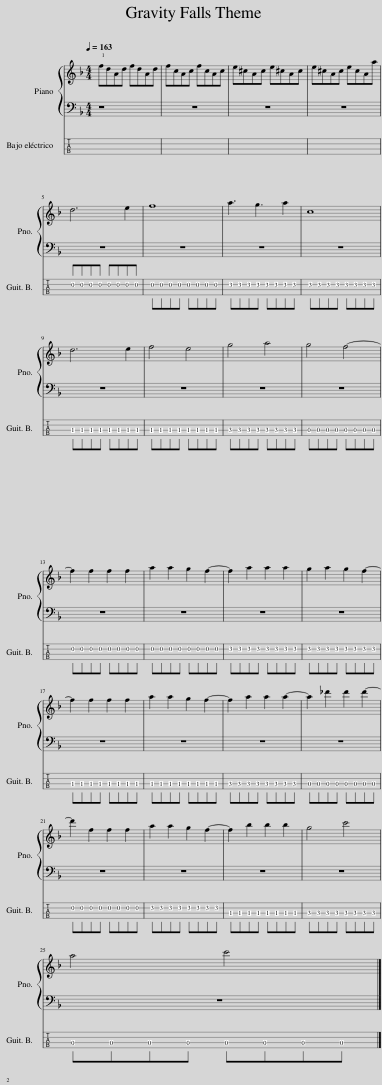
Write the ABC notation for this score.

X:1
%%score 1 2
L:1/8
Q:1/4=163
M:4/4
I:linebreak $
K:F
V:1 treble
V:2 tab transpose=-12 stafflines=4 strings=E2,A2,D3,G3
V:1
 !1!fdAd fdAd | fcAc fcAc | e^cAc e^cAc | e^cAc ecAa |$ d6 e2 | %5
 f8 | a3 g3 a2 | c8 |$ d6 e2 | f4 e4 | %10
 g4 a4 | g4 f4- |$ f2 f2 f2 f2 | a2 a2 g2 f2- | f2 a2 a2 a2 | %15
 g2 a2 g2 f2- |$ f2 f2 f2 f2 | a2 a2 g2 f2- | f2 a2 a2 a2- | a2 _d'2 d'2 d'2- |$ %20
 d'2 f2 f2 f2 | a2 a2 g2 f2- | f2 b2 b2 b2 | g4 c'4 |$ a4 c'4 |] %25
V:2
 x8 | x8 | x8 | x8 |$ !2!D,,!2!D,,!2!D,,!2!D,, !2!D,,!2!D,,!2!D,,!2!D,, | %5
 !2!D,,!2!D,,!2!D,,!2!D,, !2!D,,!2!D,,!2!D,,!2!D,, | !2!F,,!2!F,,!2!F,,!2!F,, !2!F,,!2!F,,!2!F,,!2!F,, | !2!F,,!2!F,,!2!F,,!2!F,, !2!F,,!2!F,,!2!F,,!2!F,, |$ !3!B,,,!3!B,,,!3!B,,,!3!B,,, !3!B,,,!3!B,,,!3!B,,,!3!B,,, | !3!B,,,!3!B,,,!3!B,,,!3!B,,, !3!B,,,!3!B,,,!3!B,,,!3!B,,, | %10
 !3!C,,!3!C,,!3!C,,!3!C,, !3!C,,!3!C,,!3!C,,!3!C,, | !3!A,,,!3!A,,,!3!A,,,!3!A,,, !3!A,,,!3!A,,,!3!A,,,!3!A,,, |$ !2!D,,!2!D,,!2!D,,!2!D,, !2!D,,!2!D,,!2!D,,!2!D,, | !2!D,,!2!D,,!2!D,,!2!D,, !2!D,,!2!D,,!2!D,,!2!D,, | !2!F,,!2!F,,!2!F,,!2!F,, !2!F,,!2!F,,!2!F,,!2!F,, | %15
 !2!F,,!2!F,,!2!F,,!2!F,, !2!F,,!2!F,,!2!F,,!2!F,, |$ !3!B,,,!3!B,,,!3!B,,,!3!B,,, !3!B,,,!3!B,,,!3!B,,,!3!B,,, | !3!B,,,!3!B,,,!3!B,,,!3!B,,, !3!B,,,!3!B,,,!3!B,,,!3!B,,, | !3!C,,!3!C,,!3!C,,!3!C,, !3!C,,!3!C,,!3!C,,!3!C,, | !3!A,,,!3!A,,,!3!A,,,!3!A,,, !3!A,,,!3!A,,,!3!A,,,!3!A,,, |$ %20
 !2!D,,!2!D,,!2!D,,!2!D,, !2!D,,!2!D,,!2!D,,!2!D,, | !2!F,,!2!F,,!2!F,,!2!F,, !2!F,,!2!F,,!2!F,,!2!F,, | !3!B,,,!3!B,,,!3!B,,,!3!B,,, !3!B,,,!3!B,,,!3!B,,,!3!B,,, | !3!C,,!3!C,,!3!C,,!3!C,, !3!C,,!3!C,,!3!C,,!3!C,, |$ !3!A,,,!3!A,,,!3!A,,,!3!A,,, !3!A,,,!3!A,,,!3!A,,,!3!A,,, |] %25
